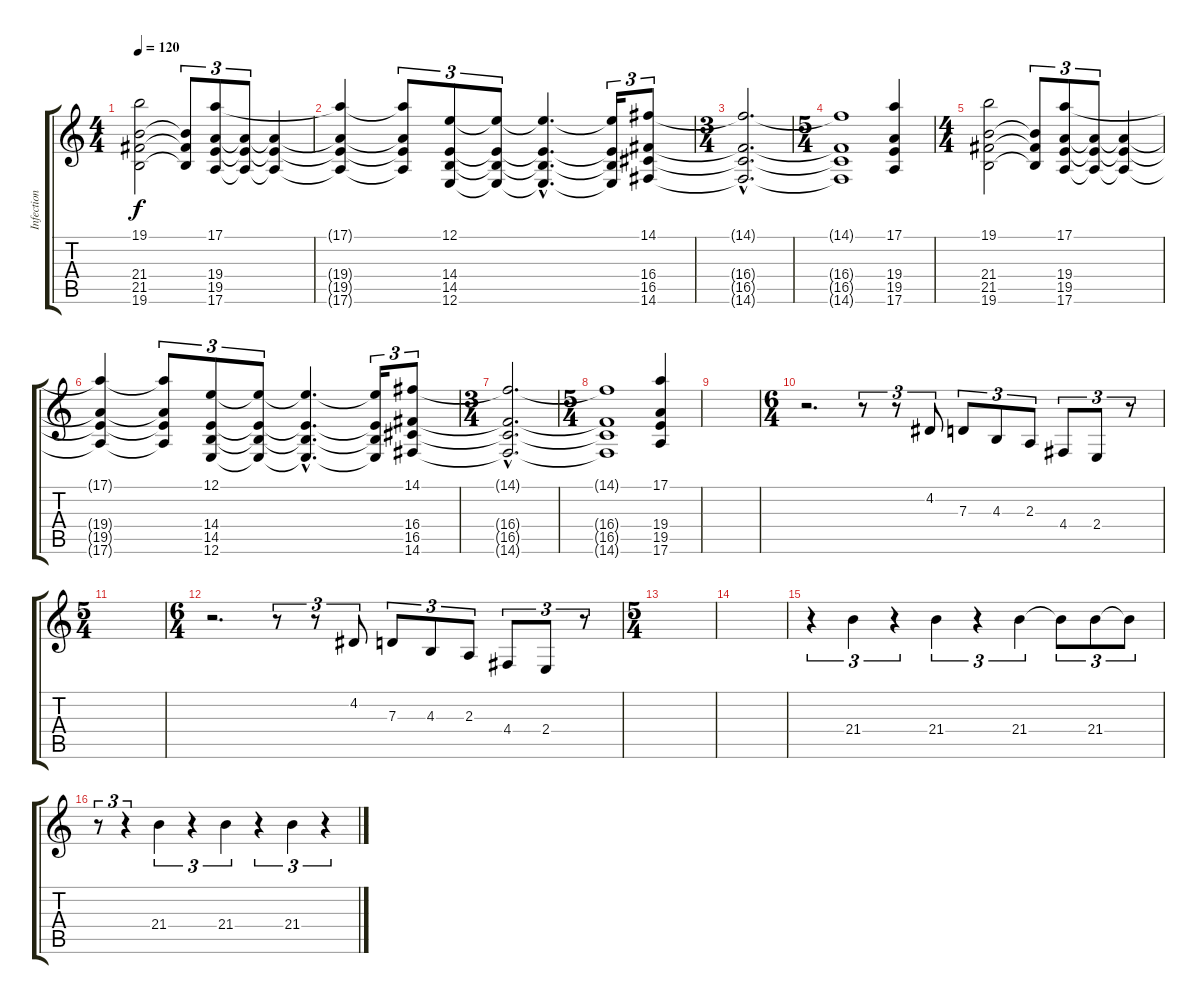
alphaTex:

\track ("Infection" "Infection") {instrument musicbox}
\staff {score tabs}
\tuning (E4 B3 G3 D3 A2 E2) {hide}
\ts (4 4)
\tempo 120
\clef g2
\ks c
(19.1 21.4 21.5 19.6).2{dy f volume 11 instrument stringensemble2} (21.4{t} 21.5{t} 19.6{t}).8{tu (3 2)} (17.1 19.4 19.5 17.6).8{tu (3 2)} (19.4{t} 19.5{t} 17.6{t}).8{tu (3 2)} (19.4{t} 19.5{t} 17.6{t}).4 |
(17.1{t} 19.4{t} 19.5{t} 17.6{t}).4 (17.1{t} 19.4{t} 19.5{t} 17.6{t}).8{tu (3 2)} (12.1 14.4 14.5 12.6).8{tu (3 2)} (12.1{t} 14.4{t} 14.5{t} 12.6{t}).8{tu (3 2)} (12.1{hac t} 14.4{hac t} 14.5{hac t} 12.6{hac t}).4{d} (12.1{t} 14.4{t} 14.5{t} 12.6{t}).16{tu (3 2)} (14.1 16.4 16.5 14.6).8{tu (3 2)} |
\ts (3 4)
(14.1{hac t} 16.4{hac t} 16.5{hac t} 14.6{hac t}).2{d} |
\ts (5 4)
(14.1{t} 16.4{t} 16.5{t} 14.6{t}).1 (17.1 19.4 19.5 17.6).4 |
\ts (4 4)
(19.1 21.4 21.5 19.6).2 (21.4{t} 21.5{t} 19.6{t}).8{tu (3 2)} (17.1 19.4 19.5 17.6).8{tu (3 2)} (19.4{t} 19.5{t} 17.6{t}).8{tu (3 2)} (19.4{t} 19.5{t} 17.6{t}).4 |
(17.1{t} 19.4{t} 19.5{t} 17.6{t}).4 (17.1{t} 19.4{t} 19.5{t} 17.6{t}).8{tu (3 2)} (12.1 14.4 14.5 12.6).8{tu (3 2)} (12.1{t} 14.4{t} 14.5{t} 12.6{t}).8{tu (3 2)} (12.1{hac t} 14.4{hac t} 14.5{hac t} 12.6{hac t}).4{d} (12.1{t} 14.4{t} 14.5{t} 12.6{t}).16{tu (3 2)} (14.1 16.4 16.5 14.6).8{tu (3 2)} |
\ts (3 4)
(14.1{hac t} 16.4{hac t} 16.5{hac t} 14.6{hac t}).2{d} |
\ts (5 4)
(14.1{t} 16.4{t} 16.5{t} 14.6{t}).1 (17.1 19.4 19.5 17.6).4 |
|
\ts (6 4)
r.2{d volume 12 instrument musicbox} r.8{tu (3 2)} r.8{tu (3 2)} 4.2.8{tu (3 2)} 7.3.8{tu (3 2)} 4.3.8{tu (3 2)} 2.3.8{tu (3 2)} 4.4.8{tu (3 2)} 2.4.8{tu (3 2)} r.8{tu (3 2)} |
\ts (5 4)
|
\ts (6 4)
r.2{d} r.8{tu (3 2)} r.8{tu (3 2)} 4.2.8{tu (3 2)} 7.3.8{tu (3 2)} 4.3.8{tu (3 2)} 2.3.8{tu (3 2)} 4.4.8{tu (3 2)} 2.4.8{tu (3 2)} r.8{tu (3 2)} |
\ts (5 4)
|
|
r.4{tu (3 2) instrument choiraahs} 21.4.4{tu (3 2)} r.4{tu (3 2)} 21.4.4{tu (3 2)} r.4{tu (3 2)} 21.4.4{tu (3 2)} 21.4{t}.8{tu (3 2)} 21.4.8{tu (3 2)} 21.4{t}.8{tu (3 2)} |
r.8{tu (3 2)} r.4{tu (3 2)} 21.4.4{tu (3 2)} r.4{tu (3 2)} 21.4.4{tu (3 2)} r.4{tu (3 2)} 21.4.4{tu (3 2)} r.4{tu (3 2)}
